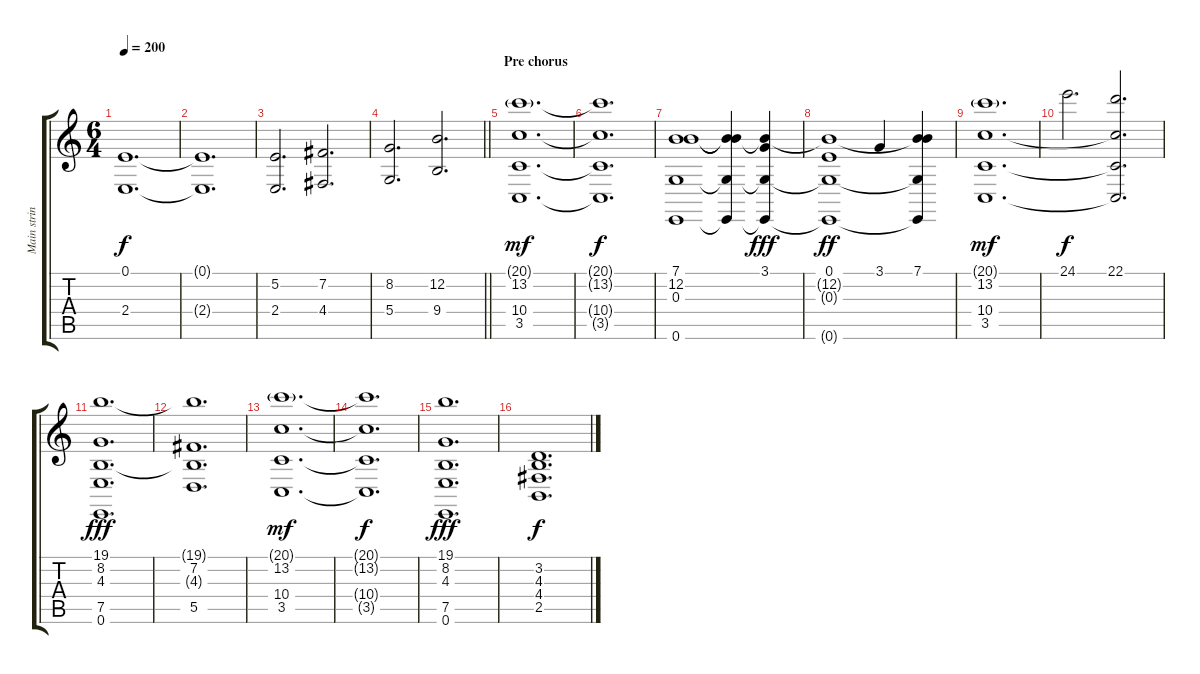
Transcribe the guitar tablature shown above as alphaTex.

\track ("Main strings" "Main strin") {instrument stringensemble2}
\staff {score tabs}
\tuning (E4 B3 G3 D3 A2 E2) {hide}
\ts (6 4)
\tempo 200
\clef g2
\ks c
(0.1 2.4).1{d dy f} |
(0.1{t} 2.4{t}).1{d} |
(5.2 2.4).2{d instrument stringensemble1} (7.2 4.4).2{d} |
\barLineRight lightlight
(8.2 5.4).2{d} (12.2 9.4).2{d} |
\section ("" "Pre chorus")
(20.1{g} 13.2 10.4 3.5).1{d dy mf} |
(20.1{t} 13.2{t} 10.4{t} 3.5{t}).1{d dy f} |
(7.1 12.2 0.3 0.6).1 (7.1{t} 12.2{t} 0.3{t} 0.6{t}).4 (3.1 12.2{t} 0.3{t} 0.6{t}).4{dy fff} |
(0.1 12.2{t} 0.3{t} 0.6{t}).1{dy ff} 3.1.4 (7.1 12.2{t} 0.3{t} 0.6{t}).4 |
(20.1{g} 13.2 10.4 3.5).1{d dy mf} |
24.1.2{d dy f} (22.1 13.2{t} 10.4{t} 3.5{t}).2{d} |
(19.1 8.2 4.3 7.5 0.6).1{d dy fff} |
(19.1{t} 7.2 4.3{t} 5.5).1{d} |
(20.1{g} 13.2 10.4 3.5).1{d dy mf} |
(20.1{t} 13.2{t} 10.4{t} 3.5{t}).1{d dy f} |
(19.1 8.2 4.3 7.5 0.6).1{d dy fff} |
(3.2 4.3 4.4 2.5).1{d dy f}
